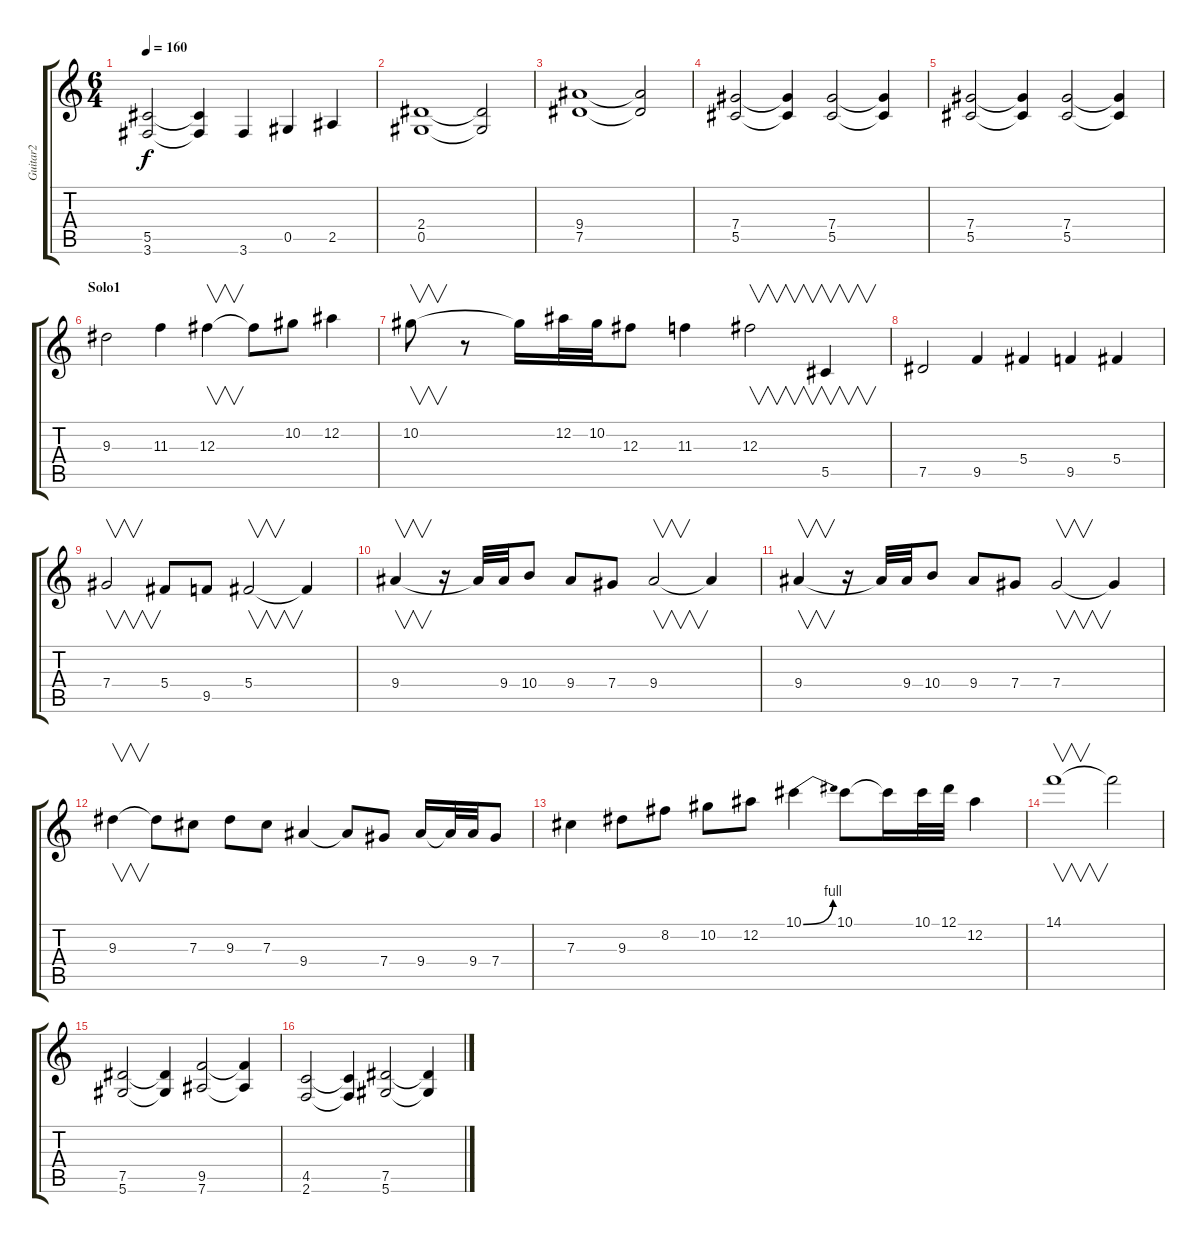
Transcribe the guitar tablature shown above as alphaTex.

\track ("Guitar2" "Guitar2") {instrument distortionguitar}
\staff {score tabs}
\tuning (Eb4 Bb3 Gb3 Db3 Ab2 Eb2) {hide}
\ts (6 4)
\tempo 160
\clef g2
\ks c
(5.5 3.6).2{dy f} (5.5{t} 3.6{t}).4 3.6.4 0.5.4 2.5.4 |
(2.4 0.5).1 (2.4{t} 0.5{t}).2 |
(9.4 7.5).1 (9.4{t} 7.5{t}).2 |
(7.4 5.5).2 (7.4{t} 5.5{t}).4 (7.4 5.5).2 (7.4{t} 5.5{t}).4 |
(7.4 5.5).2 (7.4{t} 5.5{t}).4 (7.4 5.5).2 (7.4{t} 5.5{t}).4 |
\section ("" "Solo1")
9.3.2{volume 12} 11.3.4 12.3.4{v} 12.3{t}.8 10.2.8 12.2.4 |
10.2.8{v} r.8 10.2{t}.16 12.2.32 10.2.32 12.3.8 11.3.4 12.3.2{v} 5.5.4{v} |
7.5.2 9.5.4 5.4.4 9.5.4 5.4.4 |
7.4.2{v} 5.4.8 9.5.8 5.4.2{v} 5.4{t}.4 |
9.4.4{v} r.16 9.4{t}.32 9.4.32 10.4.8 9.4.8 7.4.8 9.4.2{v} 9.4{t}.4 |
9.4.4{v} r.16 9.4{t}.32 9.4.32 10.4.8 9.4.8 7.4.8 7.4.2{v} 7.4{t}.4 |
9.3.4{v} 9.3{t}.8 7.3.8 9.3.8 7.3.8 9.4.4 9.4{t}.8 7.4.8 9.4.16 9.4{t}.32 9.4.32 7.4.8 |
7.3.4 9.3.8 8.2.8 10.2.8 12.2.8 10.1{be (bend 0 0 60 4)}.4 10.1.8 10.1{t}.16 10.1.32 12.1.32 12.2.4 |
14.1.1{v} 14.1{t}.2 |
(7.5 5.6).2{volume 10} (7.5{t} 5.6{t}).4 (9.5 7.6).2 (9.5{t} 7.6{t}).4 |
(4.5 2.6).2 (4.5{t} 2.6{t}).4 (7.5 5.6).2 (7.5{t} 5.6{t}).4
